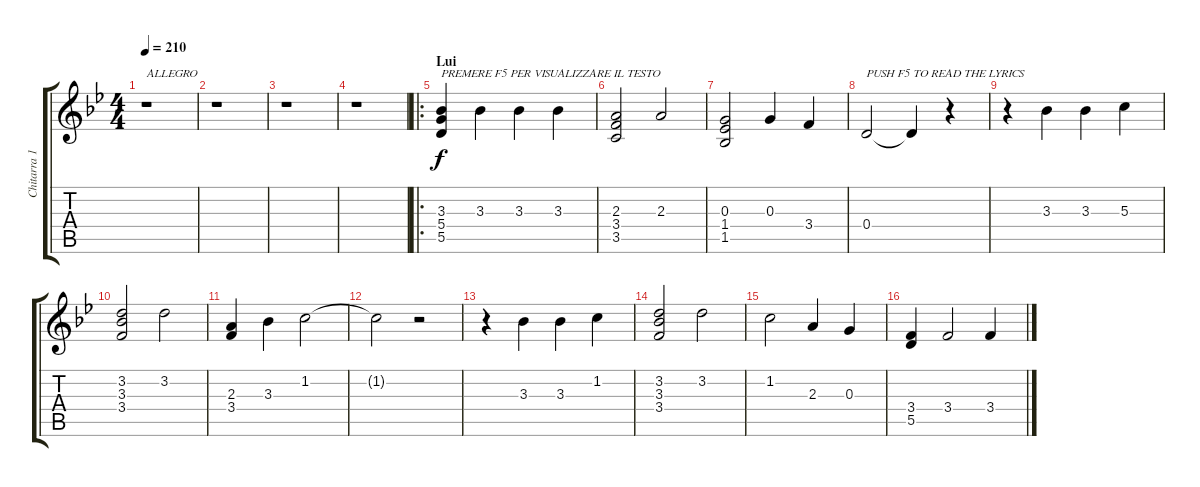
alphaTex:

\track ("Chitarra 12 corde" "Chitarra 1") {instrument acousticguitarsteel}
\staff {score tabs}
\tuning (E4 B3 G3 D3 A2 E2) {hide}
\ts (4 4)
\tempo 210
\clef g2
\ks bb
r.1{txt "ALLEGRO" dy f instrument acousticguitarsteel} |
r.1 |
r.1 |
r.1 |
\ro
\section ("" "Lui")
(3.3 5.4 5.5).4{txt "PREMERE F5 PER VISUALIZZARE IL TESTO"} 3.3.4 3.3.4 3.3.4 |
(2.3 3.4 3.5).2 2.3.2 |
(0.3 1.4 1.5).2 0.3.4 3.4.4 |
0.4.2{txt "PUSH F5 TO READ THE LYRICS"} 0.4{t}.4 r.4 |
r.4 3.3.4 3.3.4 5.3.4 |
(3.2 3.3 3.4).2 3.2.2 |
(2.3 3.4).4 3.3.4 1.2.2 |
1.2{t}.2 r.2 |
r.4 3.3.4 3.3.4 1.2.4 |
(3.2 3.3 3.4).2 3.2.2 |
1.2.2 2.3.4 0.3.4 |
(3.4 5.5).4 3.4.2 3.4.4
